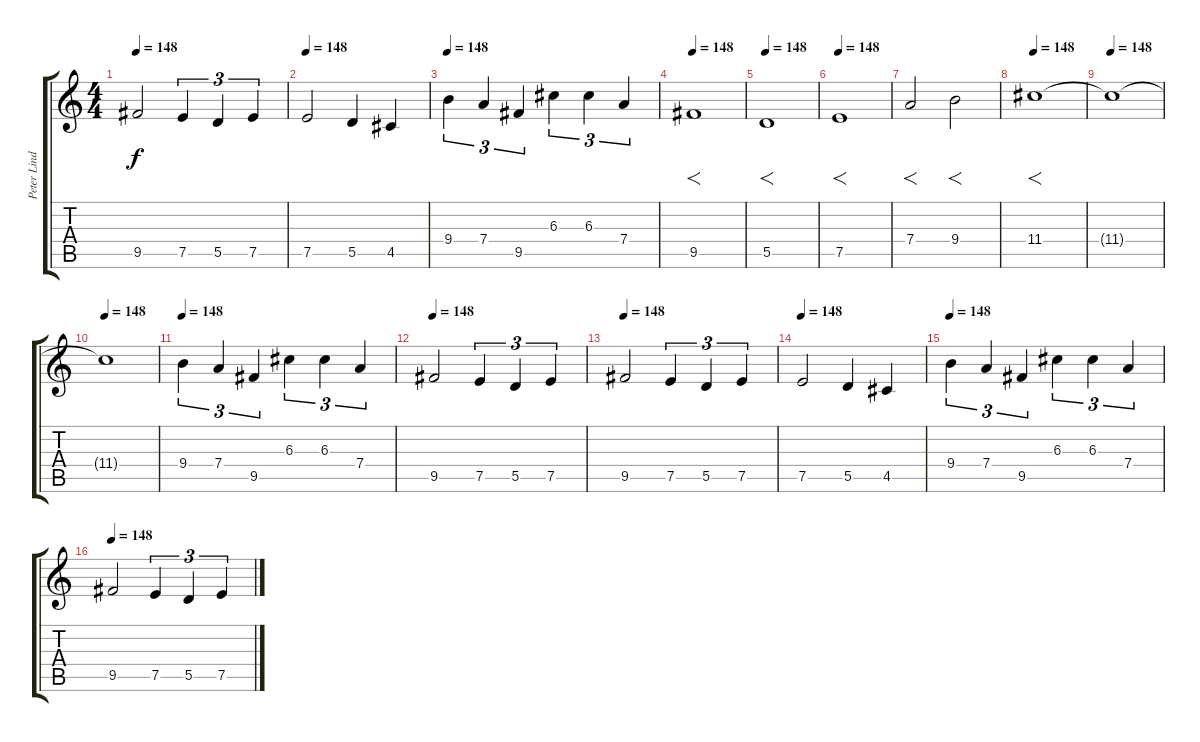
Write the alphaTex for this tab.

\track ("Peter Lindgren" "Peter Lind") {instrument distortionguitar}
\staff {score tabs}
\tuning (E4 B3 G3 D3 A2 E2) {hide}
\ts (4 4)
\tempo 148
\clef g2
\ks c
9.5.2{dy f} 7.5.4{tu (3 2)} 5.5.4{tu (3 2)} 7.5.4{tu (3 2)} |
\tempo 148
7.5.2 5.5.4 4.5.4 |
\tempo 148
9.4.4{tu (3 2)} 7.4.4{tu (3 2)} 9.5.4{tu (3 2)} 6.3.4{tu (3 2)} 6.3.4{tu (3 2)} 7.4.4{tu (3 2)} |
\tempo 148
9.5.1{f volume 8} |
\tempo 148
5.5.1{f} |
\tempo 148
7.5.1{f} |
7.4.2{f} 9.4.2{f} |
\tempo 148
11.4.1{f} |
\tempo 148
11.4{t}.1 |
\tempo 148
11.4{t}.1 |
\tempo 148
9.4.4{tu (3 2) volume 16} 7.4.4{tu (3 2)} 9.5.4{tu (3 2)} 6.3.4{tu (3 2)} 6.3.4{tu (3 2)} 7.4.4{tu (3 2)} |
\tempo 148
9.5.2 7.5.4{tu (3 2)} 5.5.4{tu (3 2)} 7.5.4{tu (3 2)} |
\tempo 148
9.5.2 7.5.4{tu (3 2)} 5.5.4{tu (3 2)} 7.5.4{tu (3 2)} |
\tempo 148
7.5.2 5.5.4 4.5.4 |
\tempo 148
9.4.4{tu (3 2)} 7.4.4{tu (3 2)} 9.5.4{tu (3 2)} 6.3.4{tu (3 2)} 6.3.4{tu (3 2)} 7.4.4{tu (3 2)} |
\tempo 148
9.5.2 7.5.4{tu (3 2)} 5.5.4{tu (3 2)} 7.5.4{tu (3 2)}
